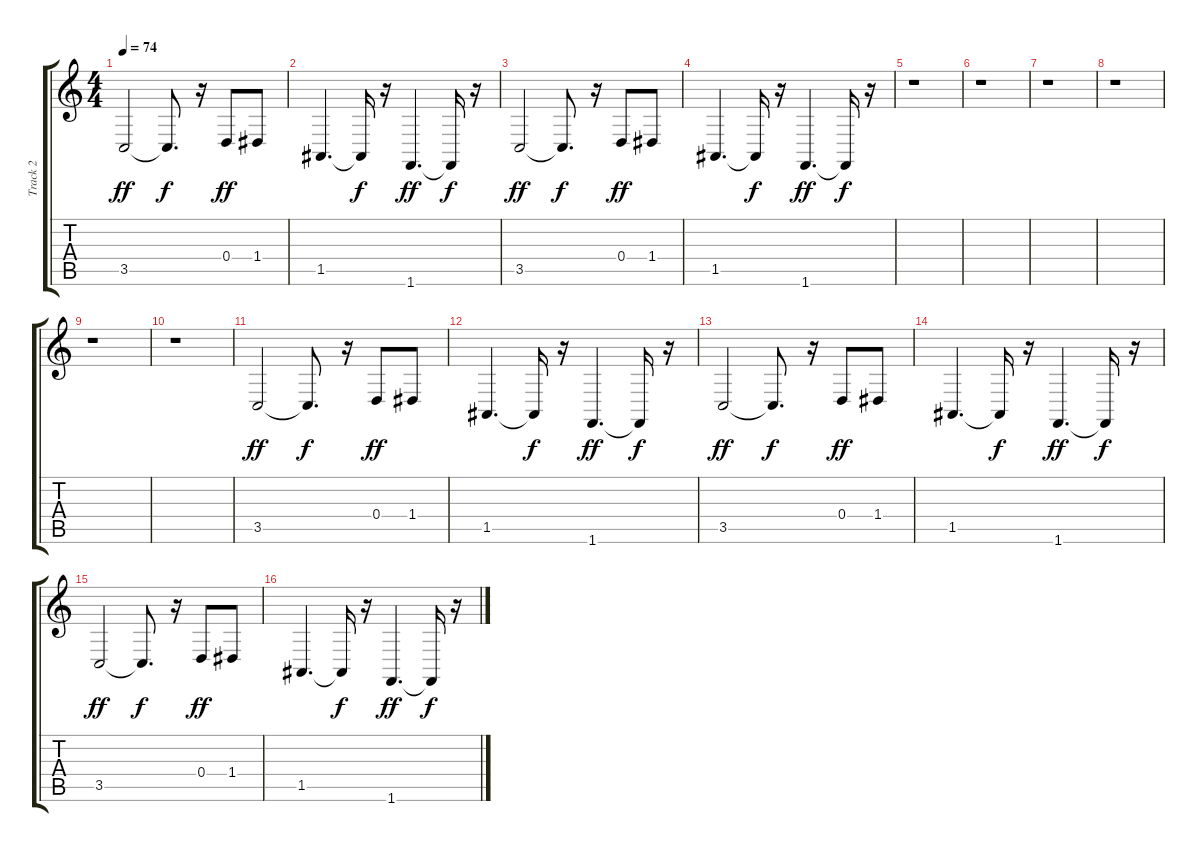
\track ("Track 2" "Track 2") {instrument cello}
\staff {score tabs}
\tuning (E4 B3 G3 D3 A2 E2) {hide}
\ts (4 4)
\tempo 74
\clef g2
\ks c
3.5.2{dy ff} 3.5{t}.8{d dy f} r.16 0.4.8{dy ff} 1.4.8 |
1.5.4{d} 1.5{t}.16{dy f} r.16 1.6.4{d dy ff} 1.6{t}.16{dy f} r.16 |
3.5.2{dy ff} 3.5{t}.8{d dy f} r.16 0.4.8{dy ff} 1.4.8 |
1.5.4{d} 1.5{t}.16{dy f} r.16 1.6.4{d dy ff} 1.6{t}.16{dy f} r.16 |
r.1 |
r.1 |
r.1 |
r.1 |
r.1 |
r.1 |
3.5.2{dy ff} 3.5{t}.8{d dy f} r.16 0.4.8{dy ff} 1.4.8 |
1.5.4{d} 1.5{t}.16{dy f} r.16 1.6.4{d dy ff} 1.6{t}.16{dy f} r.16 |
3.5.2{dy ff} 3.5{t}.8{d dy f} r.16 0.4.8{dy ff} 1.4.8 |
1.5.4{d} 1.5{t}.16{dy f} r.16 1.6.4{d dy ff} 1.6{t}.16{dy f} r.16 |
3.5.2{dy ff} 3.5{t}.8{d dy f} r.16 0.4.8{dy ff} 1.4.8 |
1.5.4{d} 1.5{t}.16{dy f} r.16 1.6.4{d dy ff} 1.6{t}.16{dy f} r.16
